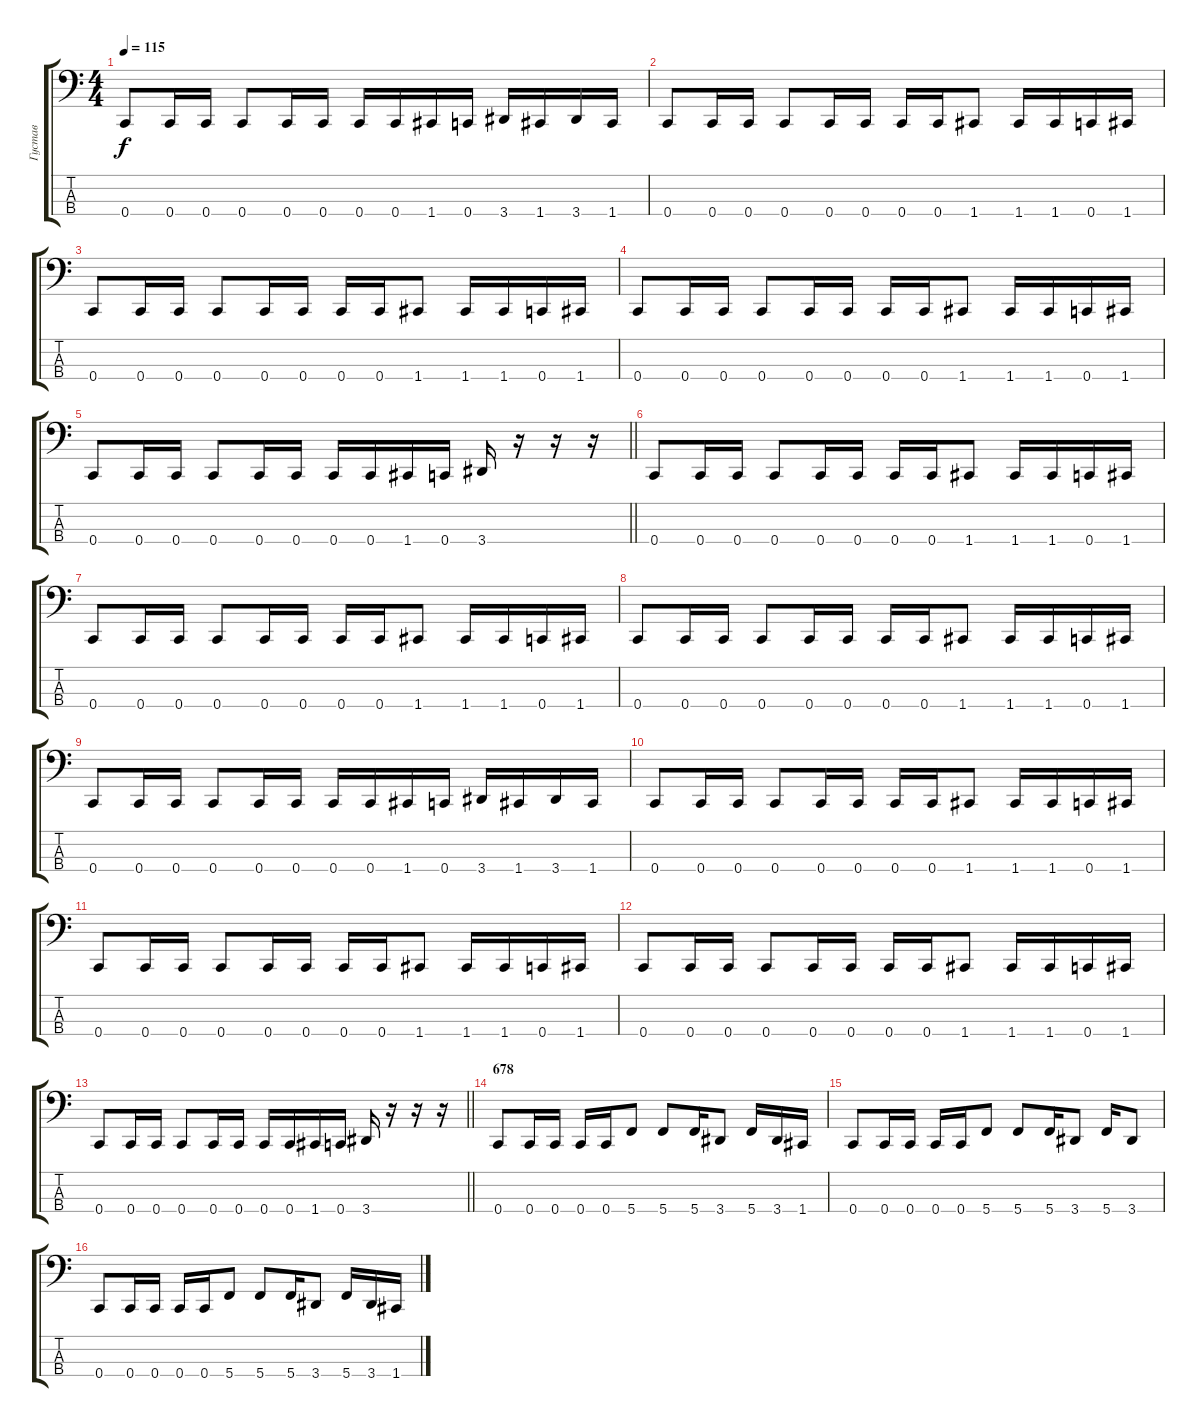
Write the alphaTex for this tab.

\track ("Густав" "Густав") {instrument slapbass1}
\staff {score tabs}
\tuning (F2 C2 G1 C1) {hide}
\ts (4 4)
\tempo 115
\clef f4
\ks c
0.4.8{dy f} 0.4.16 0.4.16 0.4.8 0.4.16 0.4.16 0.4.16 0.4.16 1.4.16 0.4.16 3.4.16 1.4.16 3.4.16 1.4.16 |
0.4.8 0.4.16 0.4.16 0.4.8 0.4.16 0.4.16 0.4.16 0.4.16 1.4.8 1.4.16 1.4.16 0.4.16 1.4.16 |
0.4.8 0.4.16 0.4.16 0.4.8 0.4.16 0.4.16 0.4.16 0.4.16 1.4.8 1.4.16 1.4.16 0.4.16 1.4.16 |
0.4.8 0.4.16 0.4.16 0.4.8 0.4.16 0.4.16 0.4.16 0.4.16 1.4.8 1.4.16 1.4.16 0.4.16 1.4.16 |
\barLineRight lightlight
0.4.8 0.4.16 0.4.16 0.4.8 0.4.16 0.4.16 0.4.16 0.4.16 1.4.16 0.4.16 3.4.16 r.16 r.16 r.16 |
0.4.8 0.4.16 0.4.16 0.4.8 0.4.16 0.4.16 0.4.16 0.4.16 1.4.8 1.4.16 1.4.16 0.4.16 1.4.16 |
0.4.8 0.4.16 0.4.16 0.4.8 0.4.16 0.4.16 0.4.16 0.4.16 1.4.8 1.4.16 1.4.16 0.4.16 1.4.16 |
0.4.8 0.4.16 0.4.16 0.4.8 0.4.16 0.4.16 0.4.16 0.4.16 1.4.8 1.4.16 1.4.16 0.4.16 1.4.16 |
0.4.8 0.4.16 0.4.16 0.4.8 0.4.16 0.4.16 0.4.16 0.4.16 1.4.16 0.4.16 3.4.16 1.4.16 3.4.16 1.4.16 |
0.4.8 0.4.16 0.4.16 0.4.8 0.4.16 0.4.16 0.4.16 0.4.16 1.4.8 1.4.16 1.4.16 0.4.16 1.4.16 |
0.4.8 0.4.16 0.4.16 0.4.8 0.4.16 0.4.16 0.4.16 0.4.16 1.4.8 1.4.16 1.4.16 0.4.16 1.4.16 |
0.4.8 0.4.16 0.4.16 0.4.8 0.4.16 0.4.16 0.4.16 0.4.16 1.4.8 1.4.16 1.4.16 0.4.16 1.4.16 |
\barLineRight lightlight
0.4.8 0.4.16 0.4.16 0.4.8 0.4.16 0.4.16 0.4.16 0.4.16 1.4.16 0.4.16 3.4.16 r.16 r.16 r.16 |
\section ("" "678")
0.4.8 0.4.16 0.4.16 0.4.16 0.4.16 5.4.8 5.4.8 5.4.16 3.4.8 5.4.16 3.4.16 1.4.16 |
0.4.8 0.4.16 0.4.16 0.4.16 0.4.16 5.4.8 5.4.8 5.4.16 3.4.8 5.4.16 3.4.8 |
0.4.8 0.4.16 0.4.16 0.4.16 0.4.16 5.4.8 5.4.8 5.4.16 3.4.8 5.4.16 3.4.16 1.4.16
